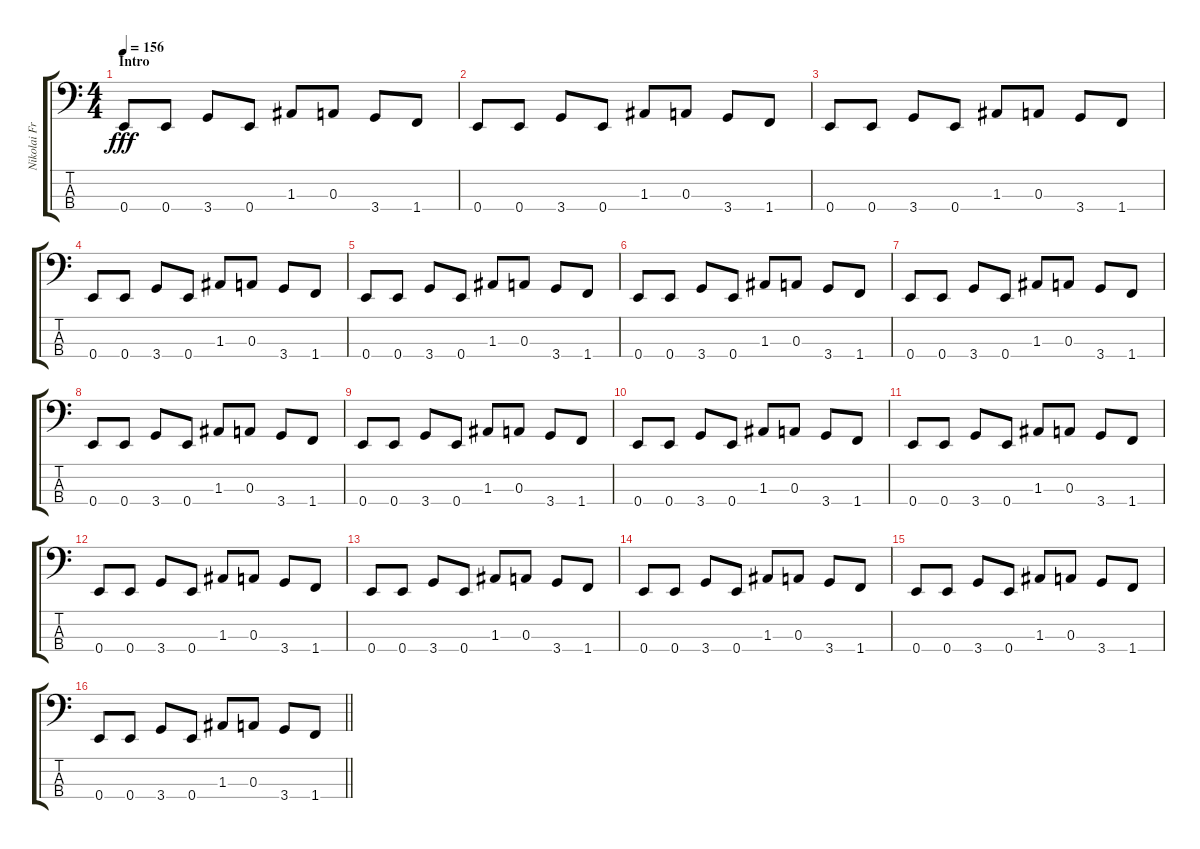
\track ("Nikolai Fraiture" "Nikolai Fr") {instrument electricbasspick}
\staff {score tabs}
\tuning (G2 D2 A1 E1) {hide}
\ts (4 4)
\section ("" "Intro")
\tempo 156
\clef f4
\ks c
0.4.8{dy fff instrument electricbasspick} 0.4.8 3.4.8 0.4.8 1.3.8 0.3.8 3.4.8 1.4.8 |
0.4.8 0.4.8 3.4.8 0.4.8 1.3.8 0.3.8 3.4.8 1.4.8 |
0.4.8 0.4.8 3.4.8 0.4.8 1.3.8 0.3.8 3.4.8 1.4.8 |
0.4.8 0.4.8 3.4.8 0.4.8 1.3.8 0.3.8 3.4.8 1.4.8 |
0.4.8 0.4.8 3.4.8 0.4.8 1.3.8 0.3.8 3.4.8 1.4.8 |
0.4.8 0.4.8 3.4.8 0.4.8 1.3.8 0.3.8 3.4.8 1.4.8 |
0.4.8 0.4.8 3.4.8 0.4.8 1.3.8 0.3.8 3.4.8 1.4.8 |
0.4.8 0.4.8 3.4.8 0.4.8 1.3.8 0.3.8 3.4.8 1.4.8 |
0.4.8 0.4.8 3.4.8 0.4.8 1.3.8 0.3.8 3.4.8 1.4.8 |
0.4.8 0.4.8 3.4.8 0.4.8 1.3.8 0.3.8 3.4.8 1.4.8 |
0.4.8 0.4.8 3.4.8 0.4.8 1.3.8 0.3.8 3.4.8 1.4.8 |
0.4.8 0.4.8 3.4.8 0.4.8 1.3.8 0.3.8 3.4.8 1.4.8 |
0.4.8 0.4.8 3.4.8 0.4.8 1.3.8 0.3.8 3.4.8 1.4.8 |
0.4.8 0.4.8 3.4.8 0.4.8 1.3.8 0.3.8 3.4.8 1.4.8 |
0.4.8 0.4.8 3.4.8 0.4.8 1.3.8 0.3.8 3.4.8 1.4.8 |
\barLineRight lightlight
0.4.8 0.4.8 3.4.8 0.4.8 1.3.8 0.3.8 3.4.8 1.4.8
